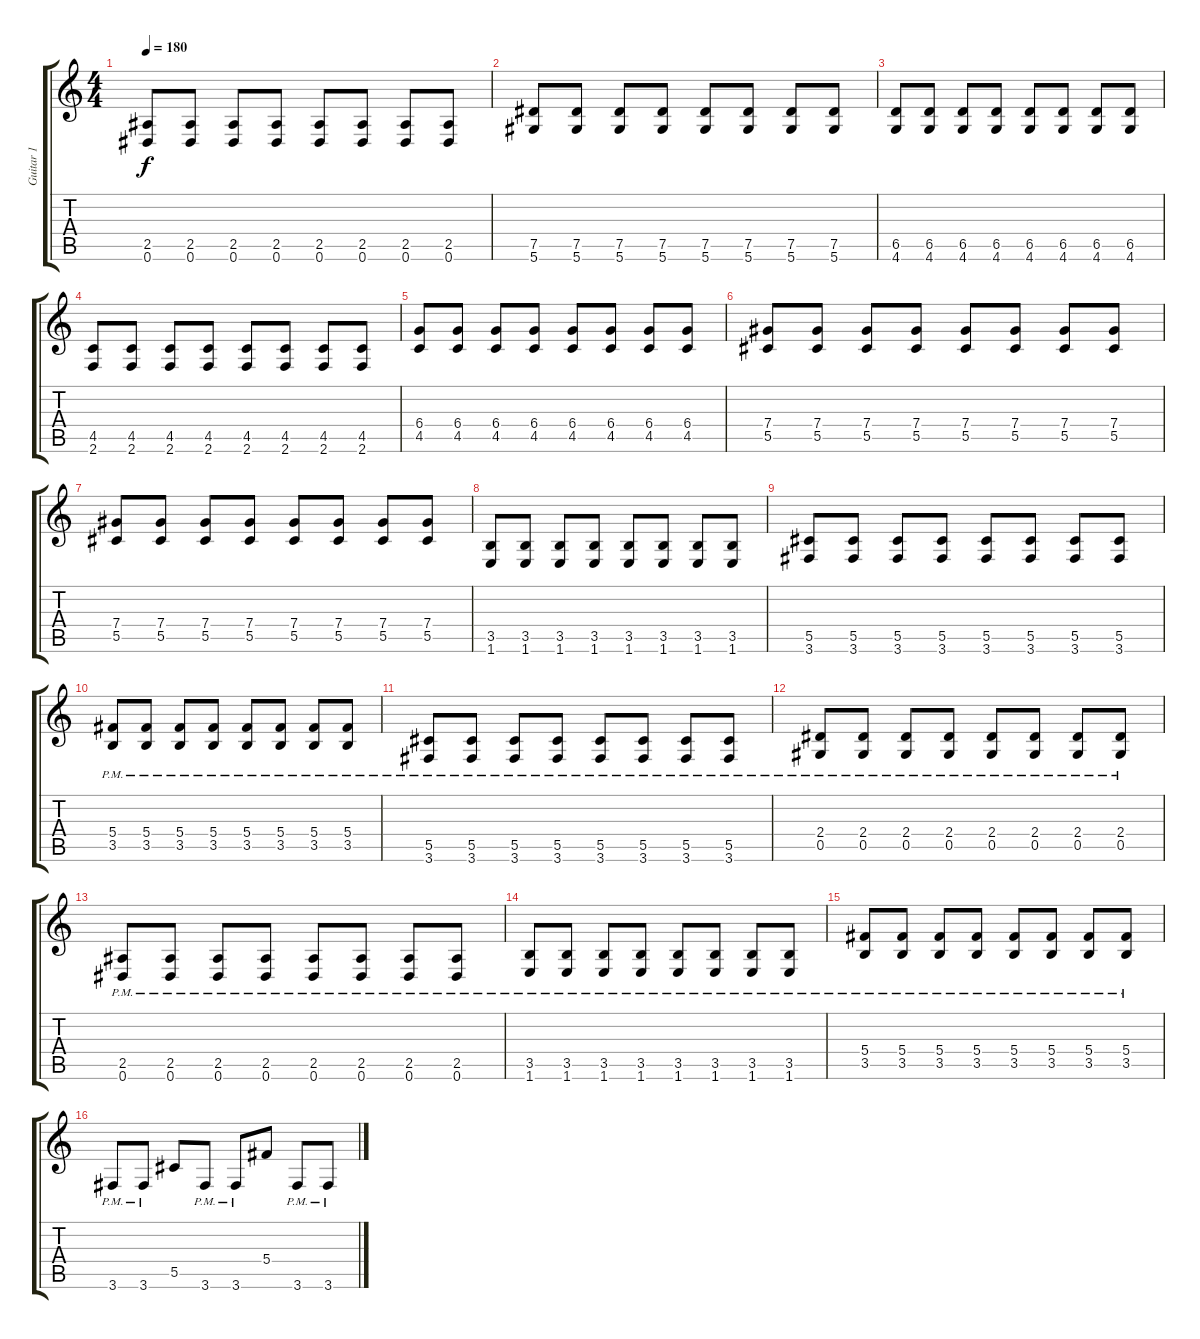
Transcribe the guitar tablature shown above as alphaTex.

\track ("Guitar 1" "Guitar 1") {instrument overdrivenguitar}
\staff {score tabs}
\tuning (Eb4 Bb3 Gb3 Db3 Ab2 Eb2) {hide}
\ts (4 4)
\tempo 180
\clef g2
\ks c
(2.5 0.6).8{dy f} (2.5 0.6).8 (2.5 0.6).8 (2.5 0.6).8 (2.5 0.6).8 (2.5 0.6).8 (2.5 0.6).8 (2.5 0.6).8 |
(7.5 5.6).8 (7.5 5.6).8 (7.5 5.6).8 (7.5 5.6).8 (7.5 5.6).8 (7.5 5.6).8 (7.5 5.6).8 (7.5 5.6).8 |
(6.5 4.6).8 (6.5 4.6).8 (6.5 4.6).8 (6.5 4.6).8 (6.5 4.6).8 (6.5 4.6).8 (6.5 4.6).8 (6.5 4.6).8 |
(4.5 2.6).8 (4.5 2.6).8 (4.5 2.6).8 (4.5 2.6).8 (4.5 2.6).8 (4.5 2.6).8 (4.5 2.6).8 (4.5 2.6).8 |
(6.4 4.5).8 (6.4 4.5).8 (6.4 4.5).8 (6.4 4.5).8 (6.4 4.5).8 (6.4 4.5).8 (6.4 4.5).8 (6.4 4.5).8 |
(7.4 5.5).8 (7.4 5.5).8 (7.4 5.5).8 (7.4 5.5).8 (7.4 5.5).8 (7.4 5.5).8 (7.4 5.5).8 (7.4 5.5).8 |
(7.4 5.5).8 (7.4 5.5).8 (7.4 5.5).8 (7.4 5.5).8 (7.4 5.5).8 (7.4 5.5).8 (7.4 5.5).8 (7.4 5.5).8 |
(3.5 1.6).8 (3.5 1.6).8 (3.5 1.6).8 (3.5 1.6).8 (3.5 1.6).8 (3.5 1.6).8 (3.5 1.6).8 (3.5 1.6).8 |
(5.5 3.6).8 (5.5 3.6).8 (5.5 3.6).8 (5.5 3.6).8 (5.5 3.6).8 (5.5 3.6).8 (5.5 3.6).8 (5.5 3.6).8 |
(5.4{pm} 3.5{pm}).8 (5.4{pm} 3.5{pm}).8 (5.4{pm} 3.5{pm}).8 (5.4{pm} 3.5{pm}).8 (5.4{pm} 3.5{pm}).8 (5.4{pm} 3.5{pm}).8 (5.4{pm} 3.5{pm}).8 (5.4{pm} 3.5{pm}).8 |
(5.5{pm} 3.6{pm}).8 (5.5{pm} 3.6{pm}).8 (5.5{pm} 3.6{pm}).8 (5.5{pm} 3.6{pm}).8 (5.5{pm} 3.6{pm}).8 (5.5{pm} 3.6{pm}).8 (5.5{pm} 3.6{pm}).8 (5.5{pm} 3.6{pm}).8 |
(2.4{pm} 0.5{pm}).8 (2.4{pm} 0.5{pm}).8 (2.4{pm} 0.5{pm}).8 (2.4{pm} 0.5{pm}).8 (2.4{pm} 0.5{pm}).8 (2.4{pm} 0.5{pm}).8 (2.4{pm} 0.5{pm}).8 (2.4{pm} 0.5{pm}).8 |
(2.5{pm} 0.6{pm}).8 (2.5{pm} 0.6{pm}).8 (2.5{pm} 0.6{pm}).8 (2.5{pm} 0.6{pm}).8 (2.5{pm} 0.6{pm}).8 (2.5{pm} 0.6{pm}).8 (2.5{pm} 0.6{pm}).8 (2.5{pm} 0.6{pm}).8 |
(3.5{pm} 1.6{pm}).8 (3.5{pm} 1.6{pm}).8 (3.5{pm} 1.6{pm}).8 (3.5{pm} 1.6{pm}).8 (3.5{pm} 1.6{pm}).8 (3.5{pm} 1.6{pm}).8 (3.5{pm} 1.6{pm}).8 (3.5{pm} 1.6{pm}).8 |
(5.4{pm} 3.5{pm}).8 (5.4{pm} 3.5{pm}).8 (5.4{pm} 3.5{pm}).8 (5.4{pm} 3.5{pm}).8 (5.4{pm} 3.5{pm}).8 (5.4{pm} 3.5{pm}).8 (5.4{pm} 3.5{pm}).8 (5.4{pm} 3.5{pm}).8 |
3.6{pm}.8 3.6{pm}.8 5.5.8 3.6{pm}.8 3.6{pm}.8 5.4.8 3.6{pm}.8 3.6{pm}.8
